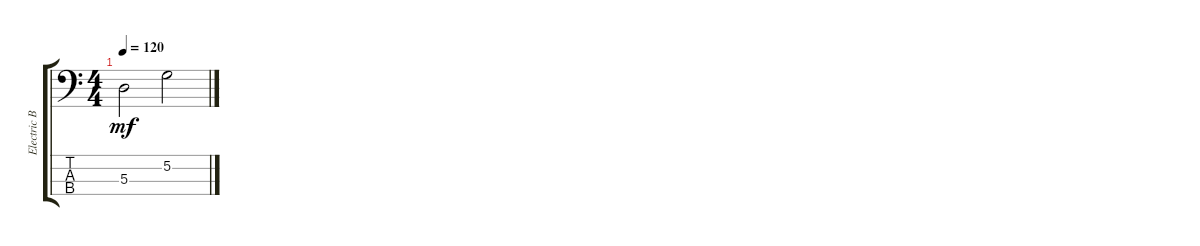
\track ("Electric Bass" "Electric B") {instrument electricbassfinger}
\staff {score tabs}
\tuning (G2 D2 A1 E1) {hide}
\ts (4 4)
\tempo 120
\clef f4
\ks c
5.3.2{dy mf instrument electricbassfinger} 5.2.2
